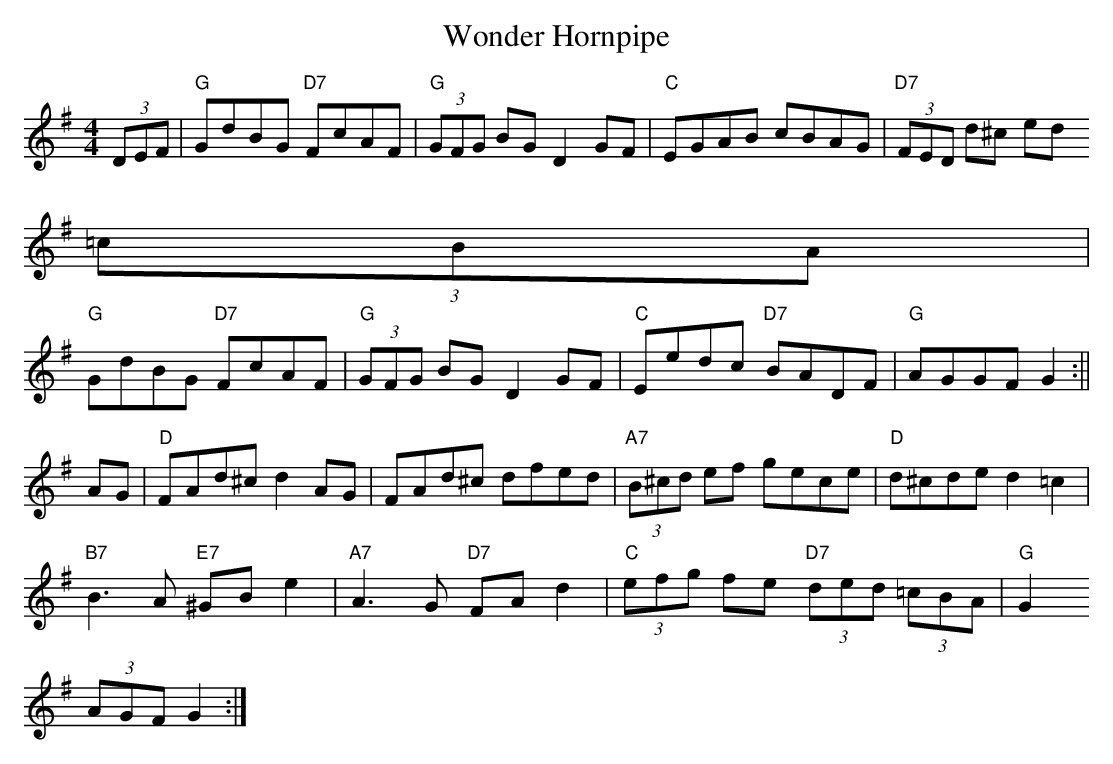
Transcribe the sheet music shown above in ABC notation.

X:1
T:Wonder Hornpipe
M:4/4
L:1/8
K:G
(3DEF|"G"GdBG "D7"FcAF|"G" (3GFG BG D2GF|"C"EGAB cBAG|"D7" (3FED d^c ed
(3=cBA|
"G"GdBG "D7"FcAF|"G" (3GFG BG D2GF|"C"Eedc "D7"BADF|"G"AGGF G2:||
AG|"D"FAd^c d2AG|FAd^c dfed|"A7" (3B^cd ef gece|"D"d^cde d2=c2|
"B7"B3A "E7"^GBe2|"A7"A3G "D7"FAd2|"C" (3efg fe "D7" (3ded  (3=cBA|"G"G2
(3AGF G2:|
